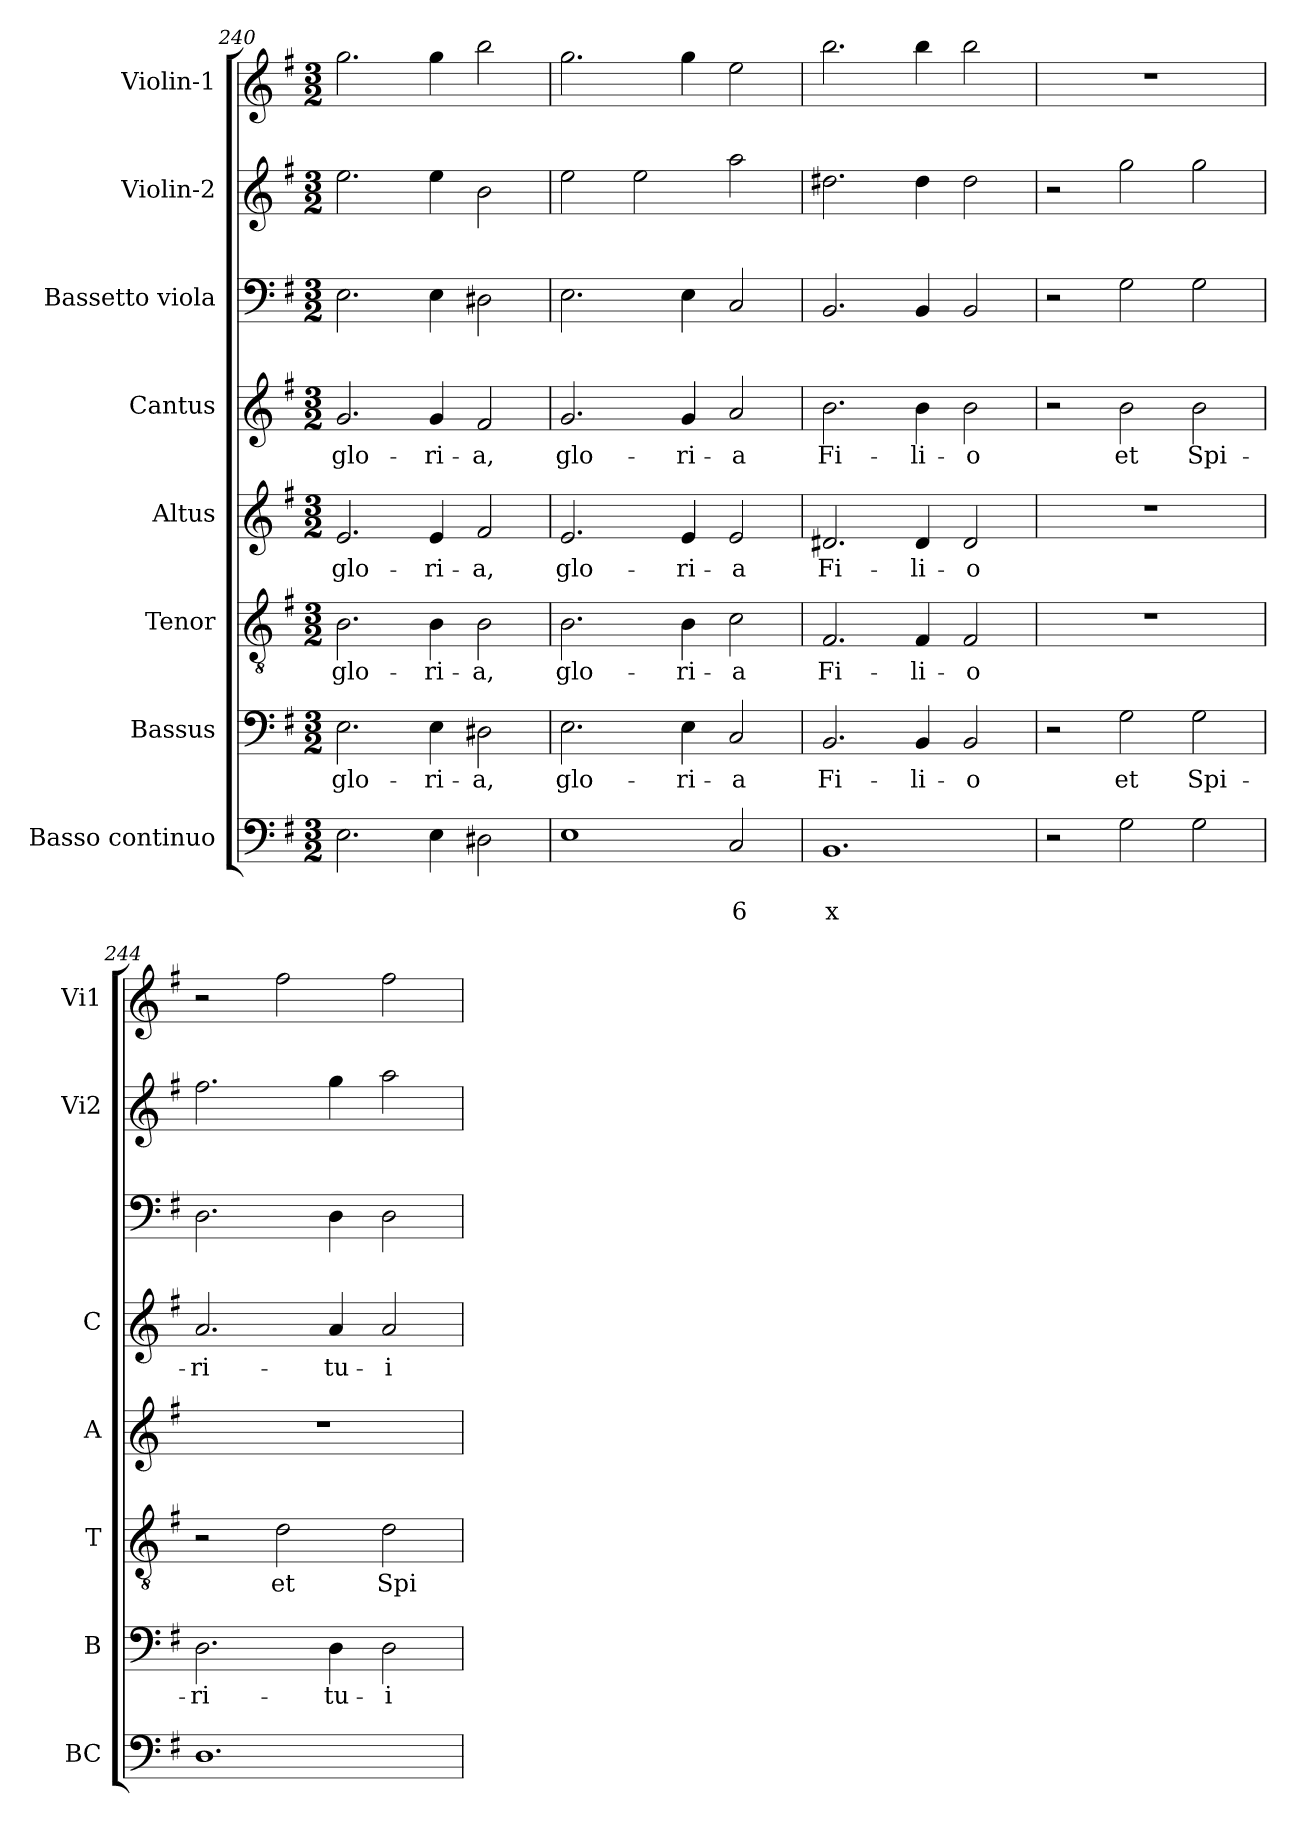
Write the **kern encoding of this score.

**kern	**text	**text	**kern	**text	**kern	**text	**kern	**text	**kern	**text	**kern	**kern	**kern
*part8	*part8	*part8	*part7	*part7	*part6	*part6	*part5	*part5	*part4	*part4	*part3	*part2	*part1
*staff8	*staff8	*staff8	*staff7	*staff7	*staff6	*staff6	*staff5	*staff5	*staff4	*staff4	*staff3	*staff2	*staff1
*I"Basso continuo	*	*	*I"Bassus	*	*I"Tenor	*	*I"Altus	*	*I"Cantus	*	*I"Bassetto viola	*I"Violin-2	*I"Violin-1
*I'BC	*	*	*I'B	*	*I'T	*	*I'A	*	*I'C	*	*	*I'Vi2	*I'Vi1
*clefF4	*	*	*clefF4	*	*clefGv2	*	*clefG2	*	*clefG2	*	*clefF4	*clefG2	*clefG2
*k[f#]	*	*	*k[f#]	*	*k[f#]	*	*k[f#]	*	*k[f#]	*	*k[f#]	*k[f#]	*k[f#]
*G:	*	*	*G:	*	*G:	*	*G:	*	*G:	*	*G:	*G:	*G:
*M3/2	*	*	*M3/2	*	*M3/2	*	*M3/2	*	*M3/2	*	*M3/2	*M3/2	*M3/2
=240	=240	=240	=240	=240	=240	=240	=240	=240	=240	=240	=240	=240	=240
!	!	!	!	!LO:LY:b	!	!LO:LY:b	!	!LO:LY:b	!	!LO:LY:b	!	!	!
2.E\	.	.	2.E\	glo-	2.B\	glo-	2.e/	glo-	2.g/	glo-	2.E\	2.ee\	2.gg\
!	!	!	!	!LO:LY:b	!	!LO:LY:b	!	!LO:LY:b	!	!LO:LY:b	!	!	!
4E\	.	.	4E\	-ri-	4B\	-ri-	4e/	-ri-	4g/	-ri-	4E\	4ee\	4gg\
!	!	!	!	!LO:LY:b	!	!LO:LY:b	!	!LO:LY:b	!	!LO:LY:b	!	!	!
2D#X\	.	.	2D#X\	-a,	2B\	-a,	2f#/	-a,	2f#/	-a,	2D#X\	2b\	2bb\
=241	=241	=241	=241	=241	=241	=241	=241	=241	=241	=241	=241	=241	=241
!	!	!	!	!LO:LY:b	!	!LO:LY:b	!	!LO:LY:b	!	!LO:LY:b	!	!	!
1E	.	.	2.E\	glo-	2.B\	glo-	2.e/	glo-	2.g/	glo-	2.E\	2ee\	2.gg\
.	.	.	.	.	.	.	.	.	.	.	.	2ee\	.
!	!	!	!	!LO:LY:b	!	!LO:LY:b	!	!LO:LY:b	!	!LO:LY:b	!	!	!
.	.	.	4E\	-ri-	4B\	-ri-	4e/	-ri-	4g/	-ri-	4E\	.	4gg\
!	!	!LO:LY:b	!	!LO:LY:b	!	!LO:LY:b	!	!LO:LY:b	!	!LO:LY:b	!	!	!
2C/	.	6	2C/	-a	2c\	-a	2e/	-a	2a/	-a	2C/	2aa\	2ee\
=242	=242	=242	=242	=242	=242	=242	=242	=242	=242	=242	=242	=242	=242
!	!	!LO:LY:b	!	!LO:LY:b	!	!LO:LY:b	!	!LO:LY:b	!	!LO:LY:b	!	!	!
1.BB	.	x	2.BB/	Fi-	2.F#/	Fi-	2.d#X/	Fi-	2.b\	Fi-	2.BB/	2.dd#X\	2.bb\
!	!	!	!	!LO:LY:b	!	!LO:LY:b	!	!LO:LY:b	!	!LO:LY:b	!	!	!
.	.	.	4BB/	-li-	4F#/	-li-	4d#/	-li-	4b\	-li-	4BB/	4dd#\	4bb\
!	!	!	!	!LO:LY:b	!	!LO:LY:b	!	!LO:LY:b	!	!LO:LY:b	!	!	!
.	.	.	2BB/	-o	2F#/	-o	2d#/	-o	2b\	-o	2BB/	2dd#\	2bb\
=243	=243	=243	=243	=243	=243	=243	=243	=243	=243	=243	=243	=243	=243
2r	.	.	2r	.	1.r	.	1.r	.	2r	.	2r	2r	1.r
!	!	!	!	!LO:LY:b	!	!	!	!	!	!LO:LY:b	!	!	!
2G\	.	.	2G\	et	.	.	.	.	2b\	et	2G\	2gg\	.
!	!	!	!	!LO:LY:b	!	!	!	!	!	!LO:LY:b	!	!	!
2G\	.	.	2G\	Spi-	.	.	.	.	2b\	Spi-	2G\	2gg\	.
!!LO:PB:g=z
=244	=244	=244	=244	=244	=244	=244	=244	=244	=244	=244	=244	=244	=244
!	!	!	!	!LO:LY:b	!	!	!	!	!	!LO:LY:b	!	!	!
1.D	.	.	2.D\	-ri-	2r	.	1.r	.	2.a/	-ri-	2.D\	2.ff#\	2r
!	!	!	!	!	!	!LO:LY:b	!	!	!	!	!	!	!
.	.	.	.	.	2d\	et	.	.	.	.	.	.	2ff#\
!	!	!	!	!LO:LY:b	!	!	!	!	!	!LO:LY:b	!	!	!
.	.	.	4D\	-tu-	.	.	.	.	4a/	-tu-	4D\	4gg\	.
!	!	!	!	!LO:LY:b	!	!LO:LY:b	!	!	!	!LO:LY:b	!	!	!
.	.	.	2D\	-i	2d\	Spi-	.	.	2a/	-i	2D\	2aa\	2ff#\
=	=	=	=	=	=	=	=	=	=	=	=	=	=
*-	*-	*-	*-	*-	*-	*-	*-	*-	*-	*-	*-	*-	*-
